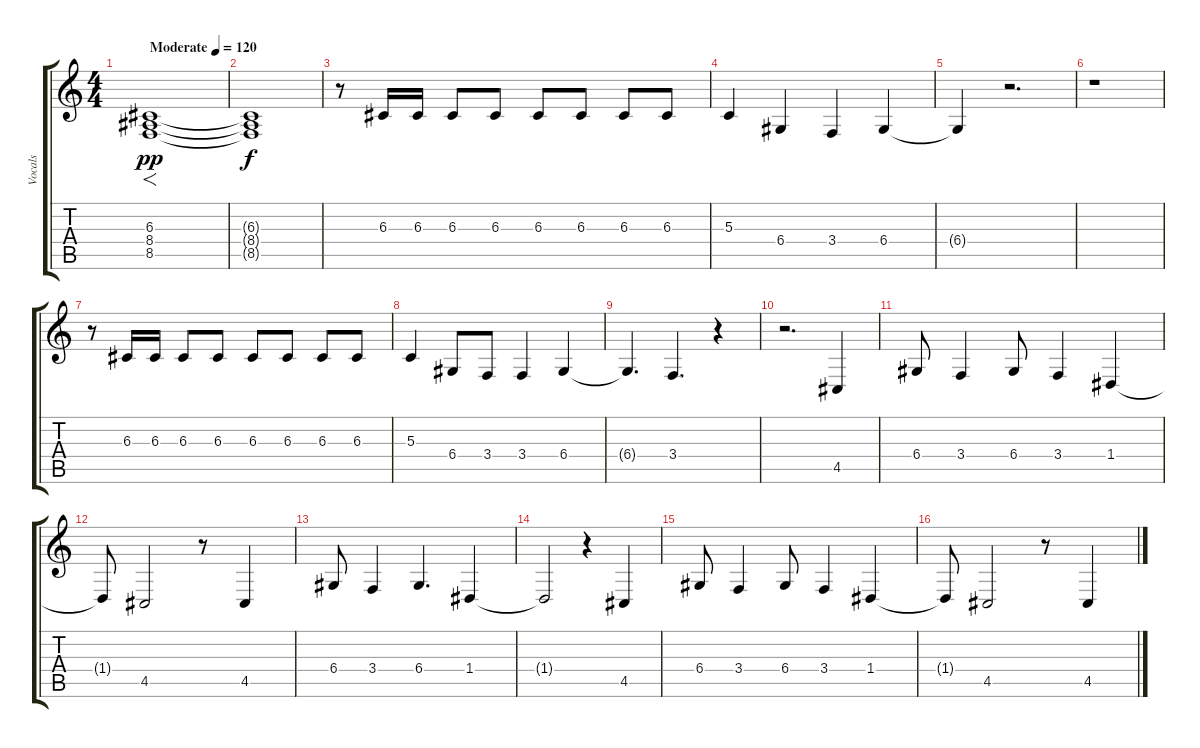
\track ("Vocals" "Vocals") {instrument oboe}
\staff {score tabs}
\tuning (E4 B3 G3 D3 A2 E2) {hide}
\ts (4 4)
\tempo (120 "Moderate")
\clef g2
\ks c
(6.3 8.4 8.5).1{f dy pp instrument oboe} |
(6.3{t} 8.4{t} 8.5{t}).1{dy f} |
r.8 6.3.16 6.3.16 6.3.8 6.3.8 6.3.8 6.3.8 6.3.8 6.3.8 |
5.3.4 6.4.4 3.4.4 6.4.4 |
6.4{t}.4 r.2{d} |
r.1 |
r.8 6.3.16 6.3.16 6.3.8 6.3.8 6.3.8 6.3.8 6.3.8 6.3.8 |
5.3.4 6.4.8 3.4.8 3.4.4 6.4.4 |
6.4{t}.4{d} 3.4.4{d} r.4 |
r.2{d} 4.5.4 |
6.4.8 3.4.4 6.4.8 3.4.4 1.4.4 |
1.4{t}.8 4.5.2 r.8 4.5.4 |
6.4.8 3.4.4 6.4.4{d} 1.4.4 |
1.4{t}.2 r.4 4.5.4 |
6.4.8 3.4.4 6.4.8 3.4.4 1.4.4 |
1.4{t}.8 4.5.2 r.8 4.5.4
